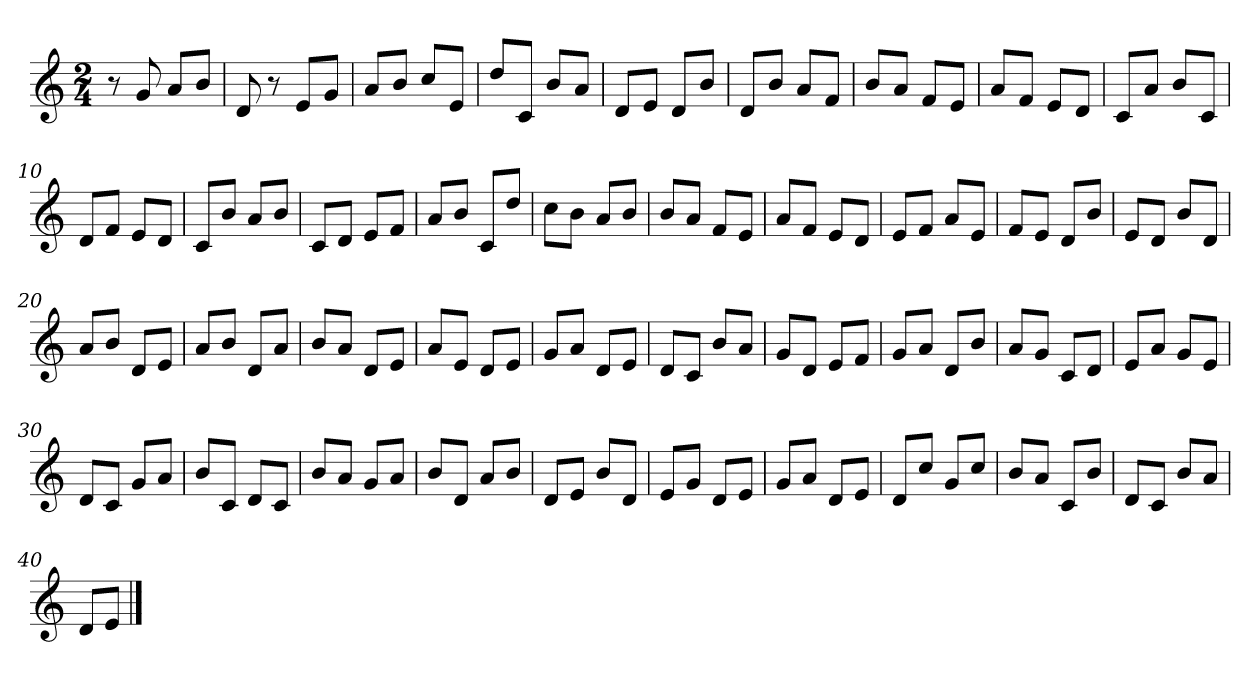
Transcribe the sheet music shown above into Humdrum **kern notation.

**kern
*part1
*staff1
*clefG2
*M2/4
=1
8r
8g
8a/L
8b/J
=2
8d
8r
8e/L
8g/J
=3
8a/L
8b/J
8cc/L
8e/J
=4
8dd/L
8c/J
8b/L
8a/J
=5
8d/L
8e/J
8d/L
8b/J
=6
8d/L
8b/J
8a/L
8f/J
=7
8b/L
8a/J
8f/L
8e/J
=8
8a/L
8f/J
8e/L
8d/J
=9
8c/L
8a/J
8b/L
8c/J
=10
8d/L
8f/J
8e/L
8d/J
=11
8c/L
8b/J
8a/L
8b/J
=12
8c/L
8d/J
8e/L
8f/J
=13
8a/L
8b/J
8c/L
8dd/J
=14
8cc\L
8b\J
8a/L
8b/J
=15
8b/L
8a/J
8f/L
8e/J
=16
8a/L
8f/J
8e/L
8d/J
=17
8e/L
8f/J
8a/L
8e/J
=18
8f/L
8e/J
8d/L
8b/J
=19
8e/L
8d/J
8b/L
8d/J
=20
8a/L
8b/J
8d/L
8e/J
=21
8a/L
8b/J
8d/L
8a/J
=22
8b/L
8a/J
8d/L
8e/J
=23
8a/L
8e/J
8d/L
8e/J
=24
8g/L
8a/J
8d/L
8e/J
=25
8d/L
8c/J
8b/L
8a/J
=26
8g/L
8d/J
8e/L
8f/J
=27
8g/L
8a/J
8d/L
8b/J
=28
8a/L
8g/J
8c/L
8d/J
=29
8e/L
8a/J
8g/L
8e/J
=30
8d/L
8c/J
8g/L
8a/J
=31
8b/L
8c/J
8d/L
8c/J
=32
8b/L
8a/J
8g/L
8a/J
=33
8b/L
8d/J
8a/L
8b/J
=34
8d/L
8e/J
8b/L
8d/J
=35
8e/L
8g/J
8d/L
8e/J
=36
8g/L
8a/J
8d/L
8e/J
=37
8d/L
8cc/J
8g/L
8cc/J
=38
8b/L
8a/J
8c/L
8b/J
=39
8d/L
8c/J
8b/L
8a/J
=40
8d/L
8e/J
==
*-
